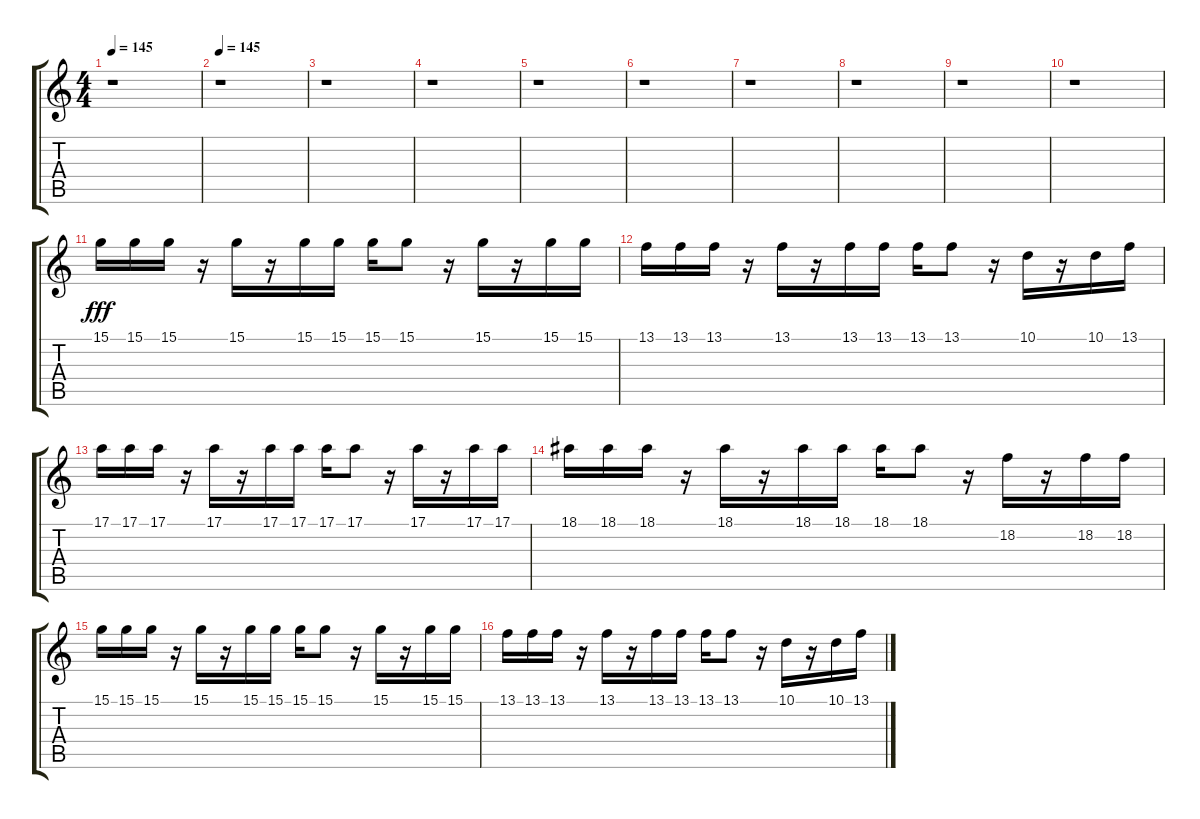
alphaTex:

\track "" {instrument rockorgan}
\staff {score tabs}
\tuning (E4 B3 G3 D3 A2 E2) {hide}
\ts (4 4)
\tempo 145
\clef g2
\ks c
r.1{dy fff instrument rockorgan} |
\tempo 145
r.1 |
r.1 |
r.1 |
r.1 |
r.1 |
r.1 |
r.1 |
r.1 |
r.1 |
15.1.16 15.1.16 15.1.16 r.16 15.1.16 r.16 15.1.16 15.1.16 15.1.16 15.1.8 r.16 15.1.16 r.16 15.1.16 15.1.16 |
13.1.16 13.1.16 13.1.16 r.16 13.1.16 r.16 13.1.16 13.1.16 13.1.16 13.1.8 r.16 10.1.16 r.16 10.1.16 13.1.16 |
17.1.16 17.1.16 17.1.16 r.16 17.1.16 r.16 17.1.16 17.1.16 17.1.16 17.1.8 r.16 17.1.16 r.16 17.1.16 17.1.16 |
18.1.16 18.1.16 18.1.16 r.16 18.1.16 r.16 18.1.16 18.1.16 18.1.16 18.1.8 r.16 18.2.16 r.16 18.2.16 18.2.16 |
15.1.16 15.1.16 15.1.16 r.16 15.1.16 r.16 15.1.16 15.1.16 15.1.16 15.1.8 r.16 15.1.16 r.16 15.1.16 15.1.16 |
13.1.16 13.1.16 13.1.16 r.16 13.1.16 r.16 13.1.16 13.1.16 13.1.16 13.1.8 r.16 10.1.16 r.16 10.1.16 13.1.16
